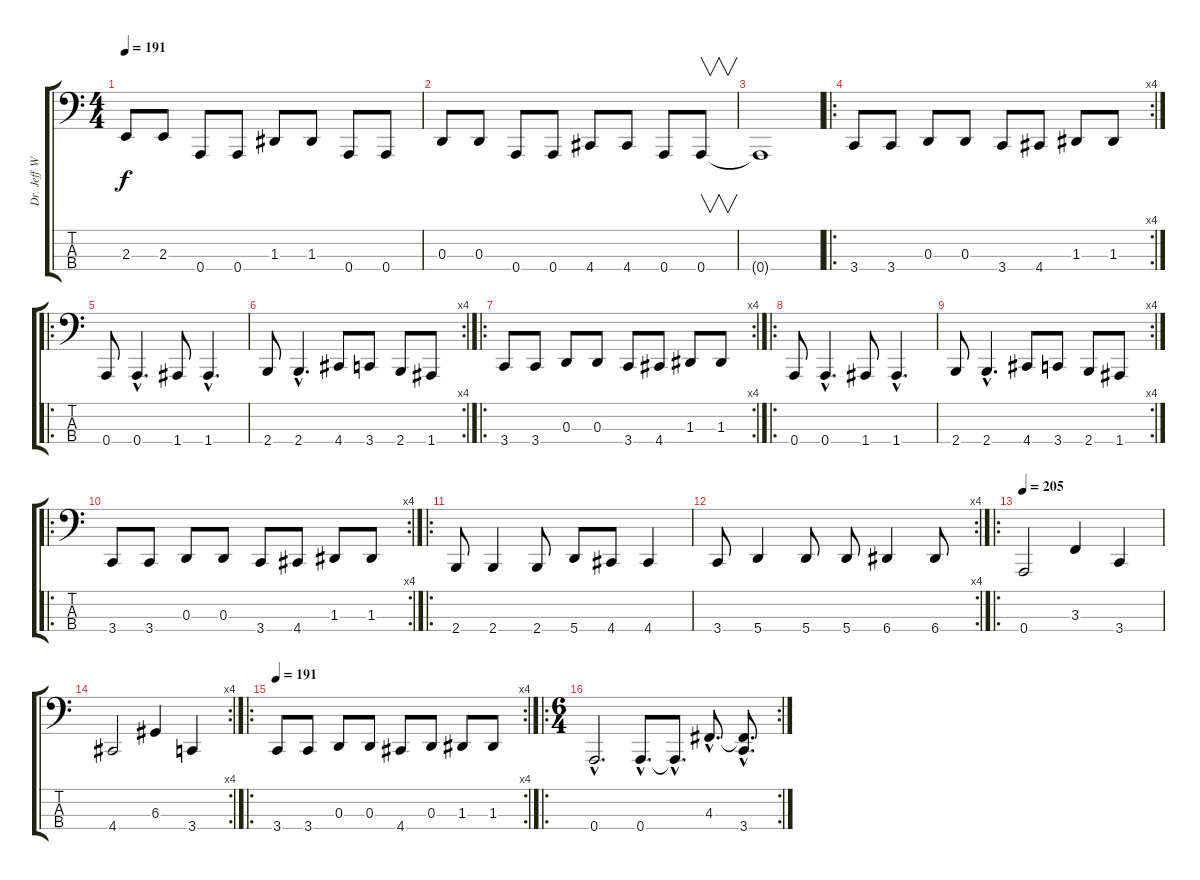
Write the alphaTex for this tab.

\track ("Dr. Jeff Walker" "Dr. Jeff W") {instrument electricbasspick}
\staff {score tabs}
\tuning (C2 G1 D1 A0) {hide}
\ts (4 4)
\tempo 191
\clef f4
\ks c
2.3.8{dy f} 2.3.8 0.4.8 0.4.8 1.3.8 1.3.8 0.4.8 0.4.8 |
0.3.8 0.3.8 0.4.8 0.4.8 4.4.8 4.4.8 0.4.8 0.4.8{v} |
0.4{t}.1 |
\ro
\rc 4
3.4.8 3.4.8 0.3.8 0.3.8 3.4.8 4.4.8 1.3.8 1.3.8 |
\ro
0.4.8 0.4{hac}.4{d} 1.4.8 1.4{hac}.4{d} |
\rc 4
2.4.8 2.4{hac}.4{d} 4.4.8 3.4.8 2.4.8 1.4.8 |
\ro
\rc 4
3.4.8 3.4.8 0.3.8 0.3.8 3.4.8 4.4.8 1.3.8 1.3.8 |
\ro
0.4.8 0.4{hac}.4{d} 1.4.8 1.4{hac}.4{d} |
\rc 4
2.4.8 2.4{hac}.4{d} 4.4.8 3.4.8 2.4.8 1.4.8 |
\ro
\rc 4
3.4.8 3.4.8 0.3.8 0.3.8 3.4.8 4.4.8 1.3.8 1.3.8 |
\ro
2.4.8 2.4.4 2.4.8 5.4.8 4.4.8 4.4.4 |
\rc 4
3.4.8 5.4.4 5.4.8 5.4.8 6.4.4 6.4.8 |
\ro
\tempo 205
0.4.2 3.3.4 3.4.4 |
\rc 4
4.4.2 6.3.4 3.4.4 |
\ro
\rc 4
\tempo 191
3.4.8 3.4.8 0.3.8 0.3.8 4.4.8 0.3.8 1.3.8 1.3.8 |
\ro
\rc 2
\ts (6 4)
0.4{hac}.2{d} 0.4{hac}.8{d} 0.4{hac t}.8{d} 4.3{hac}.8{d} (4.3{hac t} 3.4{hac}).8{d}
